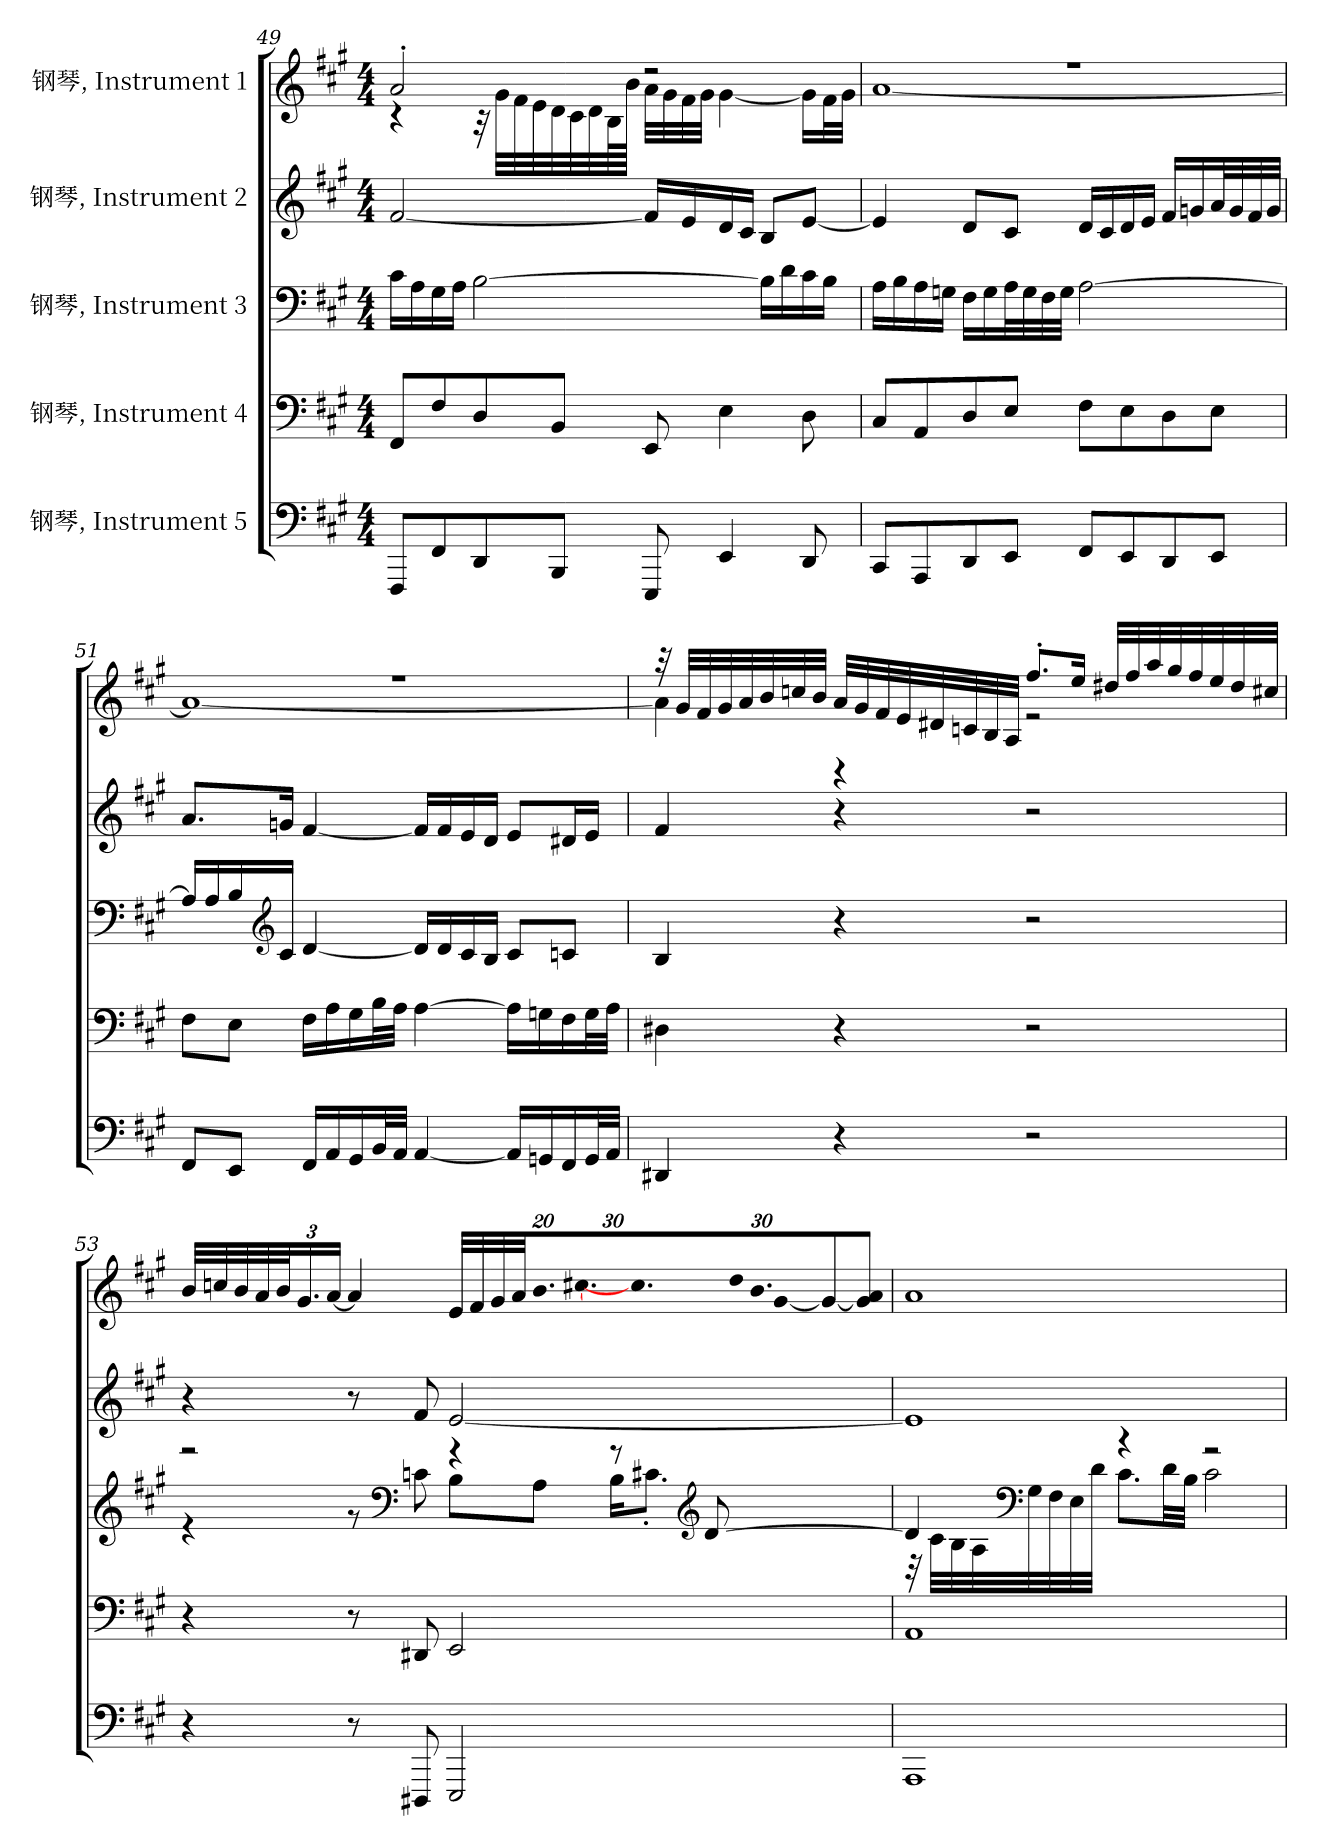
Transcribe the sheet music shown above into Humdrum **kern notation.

**kern	**kern	**kern	**kern	**kern
*part5	*part4	*part3	*part2	*part1
*staff5	*staff4	*staff3	*staff2	*staff1
*I"钢琴, Instrument 5	*I"钢琴, Instrument 4	*I"钢琴, Instrument 3	*I"钢琴, Instrument 2	*I"钢琴, Instrument 1
!!LO:LB:g=z
*clefF4	*clefF4	*clefF4	*clefG2	*clefG2
*k[f#c#g#]	*k[f#c#g#]	*k[f#c#g#]	*k[f#c#g#]	*k[f#c#g#]
*M4/4	*M4/4	*M4/4	*M4/4	*M4/4
=49	=49	=49	=49	=49
*	*	*	*	*^
8FFF#/L	8FF#/L	16c#\LL	[2f#/	2a'/	4r
.	.	16A\	.	.	.
8FF#/	8F#/	16G#\	.	.	.
.	.	16A\JJ	.	.	.
8DD/	8D/	[2B\	.	.	32r
.	.	.	.	.	32g#\LLL
.	.	.	.	.	32f#\
.	.	.	.	.	32e\
8BBB/J	8BB/J	.	.	.	32d\
.	.	.	.	.	32c#\
.	.	.	.	.	32d\
.	.	.	.	.	64B\L
.	.	.	.	.	64b\JJJJ
8EEE/	8EE/	.	16f#/LL]	2r	32a\LLL
.	.	.	.	.	32g#\
.	.	.	16e/	.	32f#\
.	.	.	.	.	32g#\JJJ
4EE/	4E\	.	16d/	.	[4g#\
.	.	.	16c#/JJ	.	.
.	.	16B\LL]	8B/L	.	.
.	.	16d\	.	.	.
8DD/	8D\	16c#\	[8e/J	.	16g#\LL]
.	.	16B\JJ	.	.	32f#\L
.	.	.	.	.	32g#\JJJ
!!LO:PB:g=z	!!
=50	=50	=50	=50	=50	=50
8CC#/L	8C#/L	16A\LL	4e/]	1r	[1a
.	.	16B\	.	.	.
8AAA/	8AA/	16A\	.	.	.
.	.	16Gn\JJ	.	.	.
8DD/	8D/	16F#\LL	8d/L	.	.
.	.	16G\	.	.	.
8EE/J	8E/J	32A\L	8c#/J	.	.
.	.	32G\	.	.	.
.	.	32F#\	.	.	.
.	.	32G\JJJ	.	.	.
8FF#/L	8F#\L	[2A\	16d/LL	.	.
.	.	.	16c#/	.	.
8EE/	8E\	.	16d/	.	.
.	.	.	16e/JJ	.	.
8DD/	8D\	.	16f#/LL	.	.
.	.	.	16gn/	.	.
8EE/J	8E\J	.	32a/L	.	.
.	.	.	32g/	.	.
.	.	.	32f#/	.	.
.	.	.	32g/JJJ	.	.
=51	=51	=51	=51	=51	=51
8FF#/L	8F#\L	16A/LL]	8.a/L	1r	1a_
.	.	16A/	.	.	.
8EE/J	8E\J	16B/	.	.	.
*	*	*clefG2	*	*	*
.	.	16c#/JJ	16gn/Jk	.	.
16FF#/LL	16F#\LL	[4d/	[4f#/	.	.
16AA/	16A\	.	.	.	.
16GG#/	16G#\	.	.	.	.
32BB/L	32B\L	.	.	.	.
32AA/JJJ	32A\JJJ	.	.	.	.
[4AA/	[4A\	16d/LL]	16f#/LL]	.	.
.	.	16d/	16f#/	.	.
.	.	16c#/	16e/	.	.
.	.	16B/JJ	16d/JJ	.	.
16AA/LL]	16A\LL]	8c#/L	8e/L	.	.
16GGn/	16Gn\	.	.	.	.
16FF#/	16F#\	8cn/J	16d#X/L	.	.
32GG/L	32G\L	.	16e/JJ	.	.
32AA/JJJ	32A\JJJ	.	.	.	.
!!LO:LB:g=z	!!
=52	=52	=52	=52	=52	=52
4DD#X/	4D#X\	4B/	4f#/	32r	4a\]
.	.	.	.	32g#/LLL	.
.	.	.	.	32f#/	.
.	.	.	.	32g#/	.
.	.	.	.	32a/	.
.	.	.	.	32b/	.
.	.	.	.	32ccn/	.
.	.	.	.	32b/JJJ	.
4r	4r	4r	4r	32a/LLL	4r
.	.	.	.	32g#/	.
.	.	.	.	32f#/	.
.	.	.	.	32e/	.
.	.	.	.	32d#X/	.
.	.	.	.	32cn/	.
.	.	.	.	32B/	.
.	.	.	.	32A/JJJ	.
2r	2r	2r	2r	8.ff#'/L	2r
.	.	.	.	16ee/Jk	.
.	.	.	.	32dd#X/LLL	.
.	.	.	.	32ff#/	.
.	.	.	.	32aa/	.
.	.	.	.	32gg#/	.
.	.	.	.	32ff#/	.
.	.	.	.	32ee/	.
.	.	.	.	32dd#/	.
.	.	.	.	32cc#X/JJJ	.
*	*	*	*	*v	*v
!!LO:PB:g=z
=53	=53	=53	=53	=53
*	*	*^	*	*
4r	4r	2r	4r	4r	32b/LLL
.	.	.	.	.	32ccn/
.	.	.	.	.	32b/
.	.	.	.	.	32a/
*	*	*	*	*	*Xbrackettup
.	.	.	.	.	48b/J
.	.	.	.	.	24.g#/
.	.	.	.	.	[24a/JJ
8r	8r	.	8r	8r	4a/]
*	*	*clefF4	*	*	*
8DDD#X/	8DD#X/	.	8cn\	8f#/	.
2EEE/	2EE/	4r	8B\L	[2e/	32e/LLL
.	.	.	.	.	32f#/
.	.	.	.	.	32g#/
.	.	.	.	.	32a/
!	!	!	!	!	!LO:N:vis=32.
.	.	.	8A\J	.	640%17b/L
!	!	!	!	!	!LO:N:vis=256.
.	.	.	.	.	[1920%17cc#X/K
.	.	.	.	.	1920ryy
!	!	!	!	!	!LO:N:vis=32.
.	.	.	.	.	640%17cc#/]
!	!	!	!	!	!LO:N:vis=256%9
.	.	.	.	.	960%17dd/
!	!	!	!	!	!LO:N:vis=256.
.	.	.	.	.	1920%17b/JK
!	!	!	!	!	!LO:N:vis=32
.	.	.	.	.	[640%23g#/JJ
.	.	8r	16B\KL	.	8g#/_
.	.	.	8.c#X'\J	.	.
*	*	*clefG2	*	*	*
.	.	[8d/	.	.	8g#/] 8a/J
!!LO:LB:g=z
=54	=54	=54	=54	=54	=54
1AAA	1AA	4d/]	32r	1e]	1a
.	.	.	32c#\LLL	.	.
.	.	.	32B\	.	.
.	.	.	32A\	.	.
*	*	*clefF4	*	*	*
.	.	.	32G#\	.	.
.	.	.	32F#\	.	.
.	.	.	32E\	.	.
.	.	.	32d\JJJ	.	.
.	.	4r	8.c#\L	.	.
.	.	.	32d\LL	.	.
.	.	.	32B\JJJ	.	.
.	.	2r	2c#\	.	.
*	*	*v	*v	*	*
=	=	=	=	=
*-	*-	*-	*-	*-
